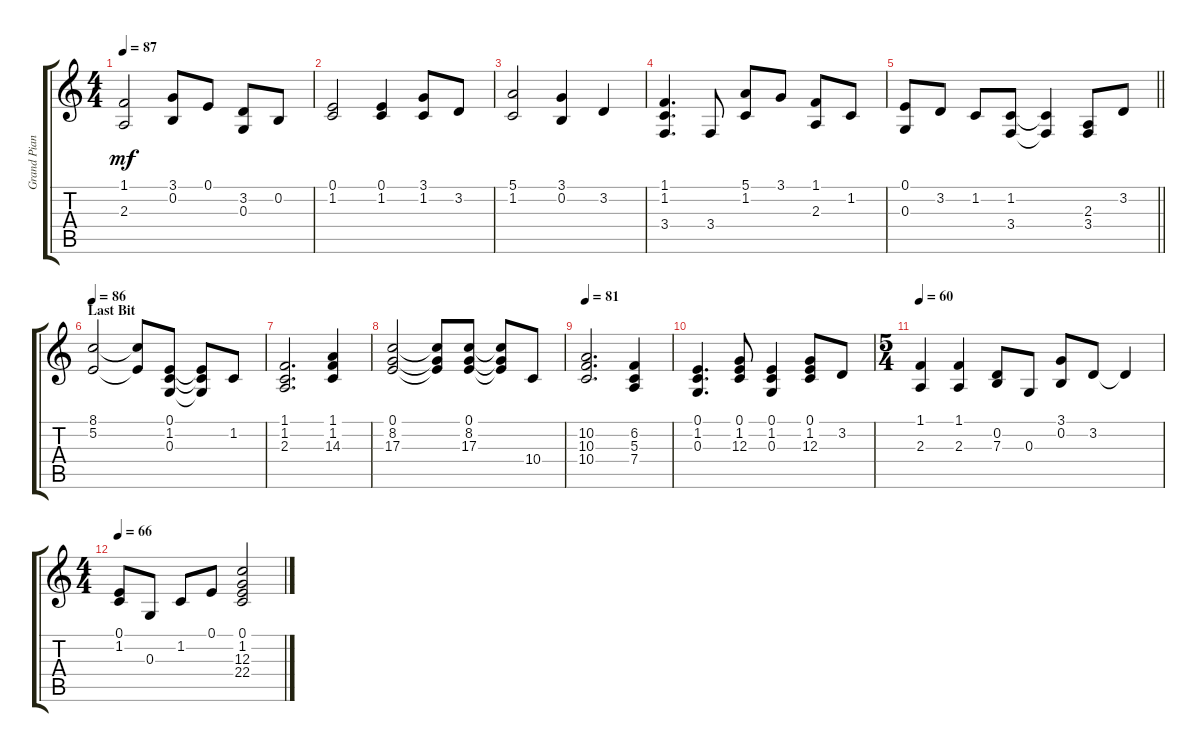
\track ("Grand Piano (Staff 1)" "Grand Pian") {instrument acousticgrandpiano}
\staff {score tabs}
\tuning (E4 B3 G3 D3 A2 E2) {hide}
\ts (4 4)
\tempo 87
\clef g2
\ks c
(1.1 2.3).2{dy mf} (3.1 0.2).8 0.1.8 (3.2 0.3).8 0.2.8 |
(0.1 1.2).2 (0.1 1.2).4 (3.1 1.2).8 3.2.8 |
(5.1 1.2).2 (3.1 0.2).4 3.2.4 |
(1.1 1.2 3.4).4{d} 3.4.8 (5.1 1.2).8 3.1.8 (1.1 2.3).8 1.2.8 |
\barLineRight lightlight
(0.1 0.3).8 3.2.8 1.2.8 (1.2 3.4).8 (1.2{t} 3.4{t}).4 (2.3 3.4).8 3.2.8 |
\section ("" "Last Bit")
\tempo 86
(8.1 5.2).2 (8.1{t} 5.2{t}).8 (0.1 1.2 0.3).8 (0.1{t} 1.2{t} 0.3{t}).8 1.2.8 |
(1.1 1.2 2.3).2{d} (1.1 1.2 14.3).4 |
(0.1 8.2 17.3).2 (0.1{t} 8.2{t} 17.3{t}).8 (0.1 8.2 17.3).8 (0.1{t} 8.2{t} 17.3{t}).8 10.4.8 |
\tempo 81
(10.2 10.3 10.4).2{d} (6.2 5.3 7.4).4 |
(0.1 1.2 0.3).4{d} (0.1 1.2 12.3).8 (0.1 1.2 0.3).4 (0.1 1.2 12.3).8 3.2.8 |
\ts (5 4)
\tempo 60
(1.1 2.3).4 (1.1 2.3).4 (0.2 7.3).8 0.3.8 (3.1 0.2).8 3.2.8 3.2{t}.4 |
\ts (4 4)
\tempo 66
(0.1 1.2).8 0.3.8 1.2.8 0.1.8 (0.1 1.2 12.3 22.4).2
